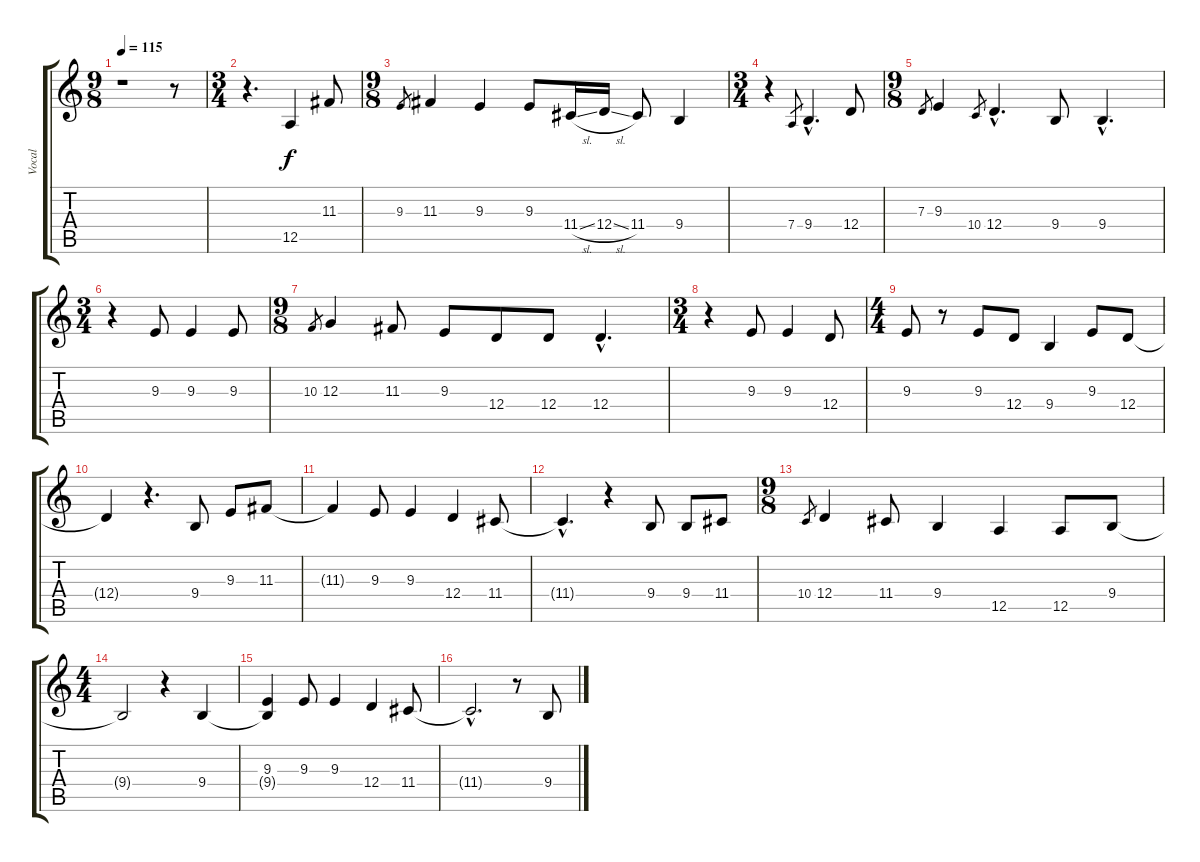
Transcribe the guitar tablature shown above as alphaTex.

\track ("Vocal" "Vocal") {instrument trombone}
\staff {score tabs}
\tuning (E4 B3 G3 D3 A2 E2) {hide}
\ts (9 8)
\tempo 115
\clef g2
\ks c
r.1{dy mp} r.8 |
\ts (3 4)
r.4{d} 12.5.4{dy f} 11.3.8 |
\ts (9 8)
9.3.8{gr} 11.3.4 9.3.4 9.3.8 11.4{sl}.16 12.4{sl}.16 11.4.8 9.4.4 |
\ts (3 4)
r.4 7.4.8{gr} 9.4{hac}.4{d} 12.4.8 |
\ts (9 8)
7.3.8{gr} 9.3.4 10.4.8{gr} 12.4{hac}.4{d} 9.4.8 9.4{hac}.4{d} |
\ts (3 4)
r.4 9.3.8 9.3.4 9.3.8 |
\ts (9 8)
10.3.8{gr} 12.3.4 11.3.8 9.3.8 12.4.8 12.4.8 12.4{hac}.4{d} |
\ts (3 4)
r.4 9.3.8 9.3.4 12.4.8 |
\ts (4 4)
9.3.8 r.8 9.3.8 12.4.8 9.4.4 9.3.8 12.4.8 |
12.4{t}.4 r.4{d} 9.4.8 9.3.8 11.3.8 |
11.3{t}.4 9.3.8 9.3.4 12.4.4 11.4.8 |
11.4{hac t}.4{d} r.4 9.4.8 9.4.8 11.4.8 |
\ts (9 8)
10.4.8{gr} 12.4.4 11.4.8 9.4.4 12.5.4 12.5.8 9.4.8 |
\ts (4 4)
9.4{t}.2 r.4 9.4.4 |
(9.3 9.4{t}).4 9.3.8 9.3.4 12.4.4 11.4.8 |
11.4{hac t}.2{d} r.8 9.4.8
